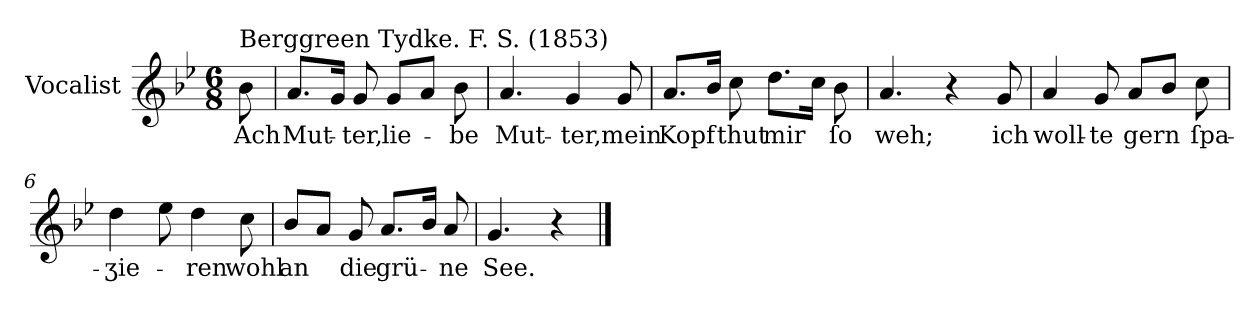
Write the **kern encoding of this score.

**kern	**text
*part1	*part1
*staff1	*staff1
*I"Vocalist	*
*k[b-e-]	*
*g:	*
*M6/8	*
=	=
!LO:TX:a:t=Berggreen Tydke. F. S. (1853)	!
8b-	Ach
=1	=1
8.aL	Mut-
16gJk	.
8g	-ter,
8gL	lie-
8aJ	.
8b-	-be
=2	=2
4.a	Mut-
4g	-ter,
8g	mein
=3	=3
8.aL	Kopf
16b-Jk	.
8cc	thut
8.ddL	mir
16ccJk	.
8b-	ſo
=4	=4
4.a	weh;
4r	.
8g	ich
=5	=5
4a	woll-
8g	-te
8aL	gern
8b-J	.
8cc	ſpa-
=6	=6
4dd	-ʒie-
8ee-	.
4dd	-ren
8cc	wohl
=7	=7
8b-L	an
8aJ	.
8g	die
8.aL	grü-
16b-Jk	.
8a	-ne
=8	=8
4.g	See.
4r	.
==	==
*-	*-
